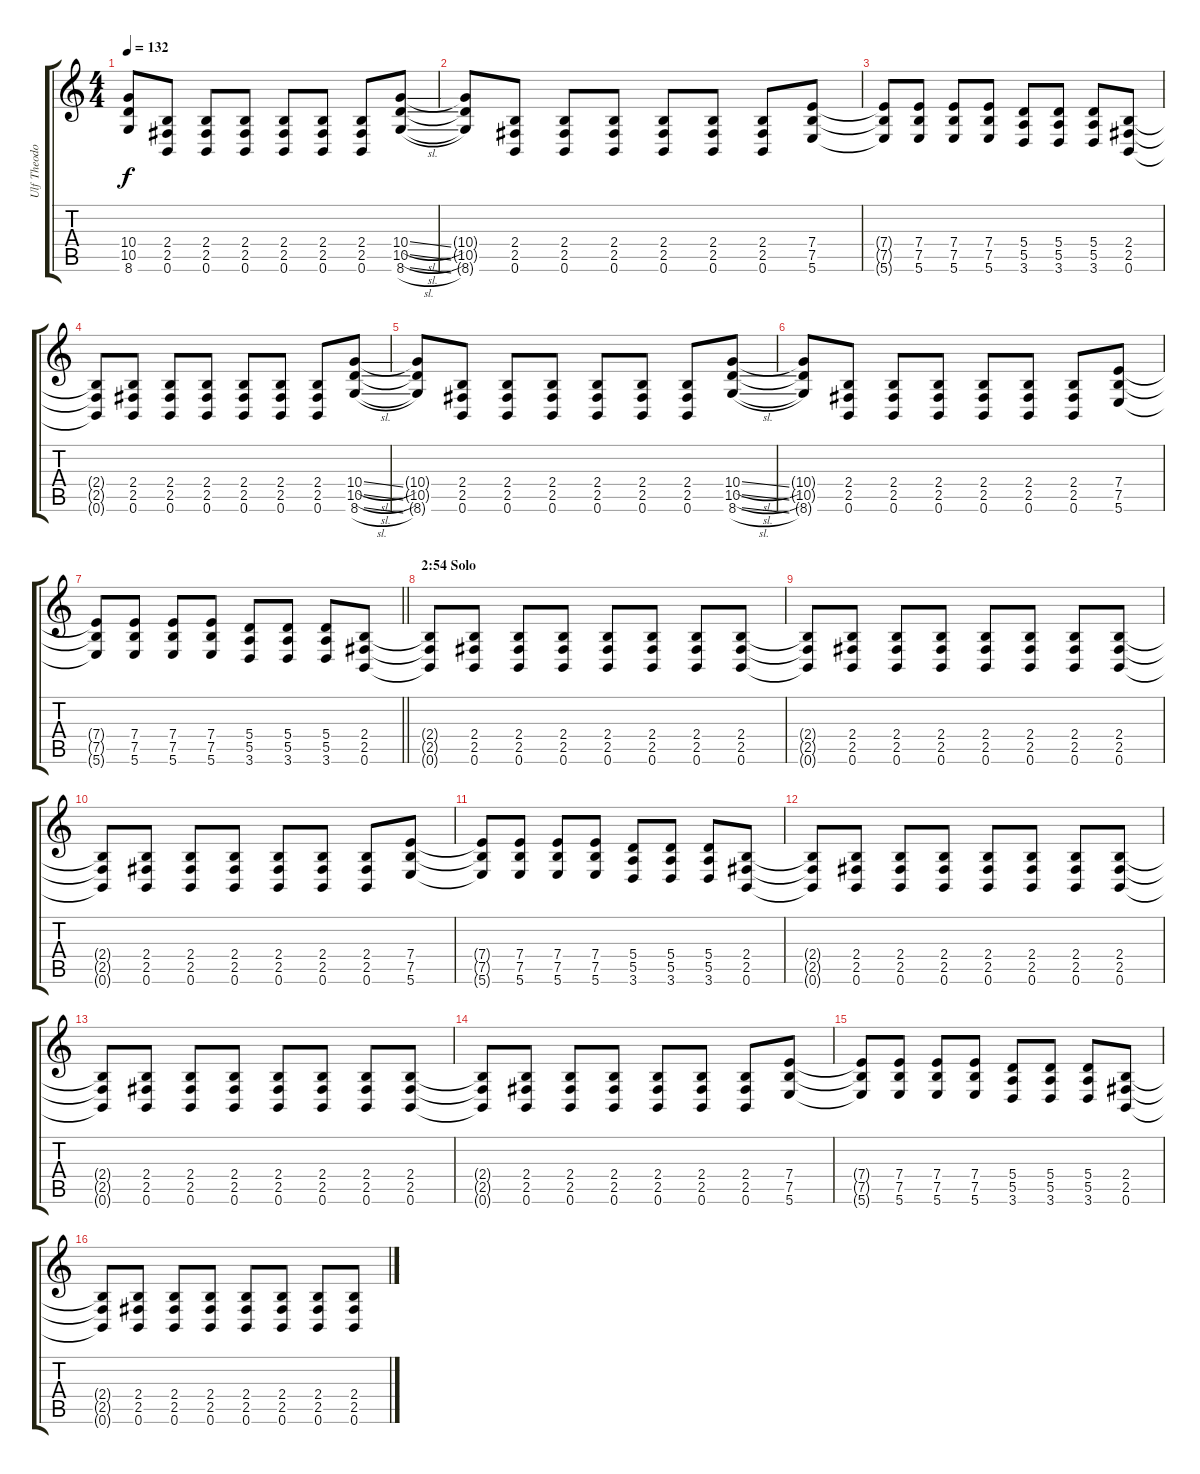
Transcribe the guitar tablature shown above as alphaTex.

\track ("Ulf Theodor Schwadorf (Rhythm Guitar)" "Ulf Theodo") {instrument distortionguitar}
\staff {score tabs}
\tuning (B3 Gb3 D3 A2 E2 B1) {hide}
\ts (4 4)
\tempo 132
\clef g2
\ks c
(10.4{t} 10.5{t} 8.6{t}).8{dy f} (2.4 2.5 0.6).8 (2.4 2.5 0.6).8 (2.4 2.5 0.6).8 (2.4 2.5 0.6).8 (2.4 2.5 0.6).8 (2.4 2.5 0.6).8 (10.4{sl} 10.5{sl} 8.6{sl}).8 |
(10.4{t} 10.5{t} 8.6{t}).8 (2.4 2.5 0.6).8 (2.4 2.5 0.6).8 (2.4 2.5 0.6).8 (2.4 2.5 0.6).8 (2.4 2.5 0.6).8 (2.4 2.5 0.6).8 (7.4 7.5 5.6).8 |
(7.4{t} 7.5{t} 5.6{t}).8 (7.4 7.5 5.6).8 (7.4 7.5 5.6).8 (7.4 7.5 5.6).8 (5.4 5.5 3.6).8 (5.4 5.5 3.6).8 (5.4 5.5 3.6).8 (2.4 2.5 0.6).8 |
(2.4{t} 2.5{t} 0.6{t}).8 (2.4 2.5 0.6).8 (2.4 2.5 0.6).8 (2.4 2.5 0.6).8 (2.4 2.5 0.6).8 (2.4 2.5 0.6).8 (2.4 2.5 0.6).8 (10.4{sl} 10.5{sl} 8.6{sl}).8 |
(10.4{t} 10.5{t} 8.6{t}).8 (2.4 2.5 0.6).8 (2.4 2.5 0.6).8 (2.4 2.5 0.6).8 (2.4 2.5 0.6).8 (2.4 2.5 0.6).8 (2.4 2.5 0.6).8 (10.4{sl} 10.5{sl} 8.6{sl}).8 |
(10.4{t} 10.5{t} 8.6{t}).8 (2.4 2.5 0.6).8 (2.4 2.5 0.6).8 (2.4 2.5 0.6).8 (2.4 2.5 0.6).8 (2.4 2.5 0.6).8 (2.4 2.5 0.6).8 (7.4 7.5 5.6).8 |
\barLineRight lightlight
(7.4{t} 7.5{t} 5.6{t}).8 (7.4 7.5 5.6).8 (7.4 7.5 5.6).8 (7.4 7.5 5.6).8 (5.4 5.5 3.6).8 (5.4 5.5 3.6).8 (5.4 5.5 3.6).8 (2.4 2.5 0.6).8 |
\section ("" "2:54 Solo")
(2.4{t} 2.5{t} 0.6{t}).8 (2.4 2.5 0.6).8 (2.4 2.5 0.6).8 (2.4 2.5 0.6).8 (2.4 2.5 0.6).8 (2.4 2.5 0.6).8 (2.4 2.5 0.6).8 (2.4 2.5 0.6).8 |
(2.4{t} 2.5{t} 0.6{t}).8 (2.4 2.5 0.6).8 (2.4 2.5 0.6).8 (2.4 2.5 0.6).8 (2.4 2.5 0.6).8 (2.4 2.5 0.6).8 (2.4 2.5 0.6).8 (2.4 2.5 0.6).8 |
(2.4{t} 2.5{t} 0.6{t}).8 (2.4 2.5 0.6).8 (2.4 2.5 0.6).8 (2.4 2.5 0.6).8 (2.4 2.5 0.6).8 (2.4 2.5 0.6).8 (2.4 2.5 0.6).8 (7.4 7.5 5.6).8 |
(7.4{t} 7.5{t} 5.6{t}).8 (7.4 7.5 5.6).8 (7.4 7.5 5.6).8 (7.4 7.5 5.6).8 (5.4 5.5 3.6).8 (5.4 5.5 3.6).8 (5.4 5.5 3.6).8 (2.4 2.5 0.6).8 |
(2.4{t} 2.5{t} 0.6{t}).8 (2.4 2.5 0.6).8 (2.4 2.5 0.6).8 (2.4 2.5 0.6).8 (2.4 2.5 0.6).8 (2.4 2.5 0.6).8 (2.4 2.5 0.6).8 (2.4 2.5 0.6).8 |
(2.4{t} 2.5{t} 0.6{t}).8 (2.4 2.5 0.6).8 (2.4 2.5 0.6).8 (2.4 2.5 0.6).8 (2.4 2.5 0.6).8 (2.4 2.5 0.6).8 (2.4 2.5 0.6).8 (2.4 2.5 0.6).8 |
(2.4{t} 2.5{t} 0.6{t}).8 (2.4 2.5 0.6).8 (2.4 2.5 0.6).8 (2.4 2.5 0.6).8 (2.4 2.5 0.6).8 (2.4 2.5 0.6).8 (2.4 2.5 0.6).8 (7.4 7.5 5.6).8 |
(7.4{t} 7.5{t} 5.6{t}).8 (7.4 7.5 5.6).8 (7.4 7.5 5.6).8 (7.4 7.5 5.6).8 (5.4 5.5 3.6).8 (5.4 5.5 3.6).8 (5.4 5.5 3.6).8 (2.4 2.5 0.6).8 |
(2.4{t} 2.5{t} 0.6{t}).8 (2.4 2.5 0.6).8 (2.4 2.5 0.6).8 (2.4 2.5 0.6).8 (2.4 2.5 0.6).8 (2.4 2.5 0.6).8 (2.4 2.5 0.6).8 (2.4 2.5 0.6).8
